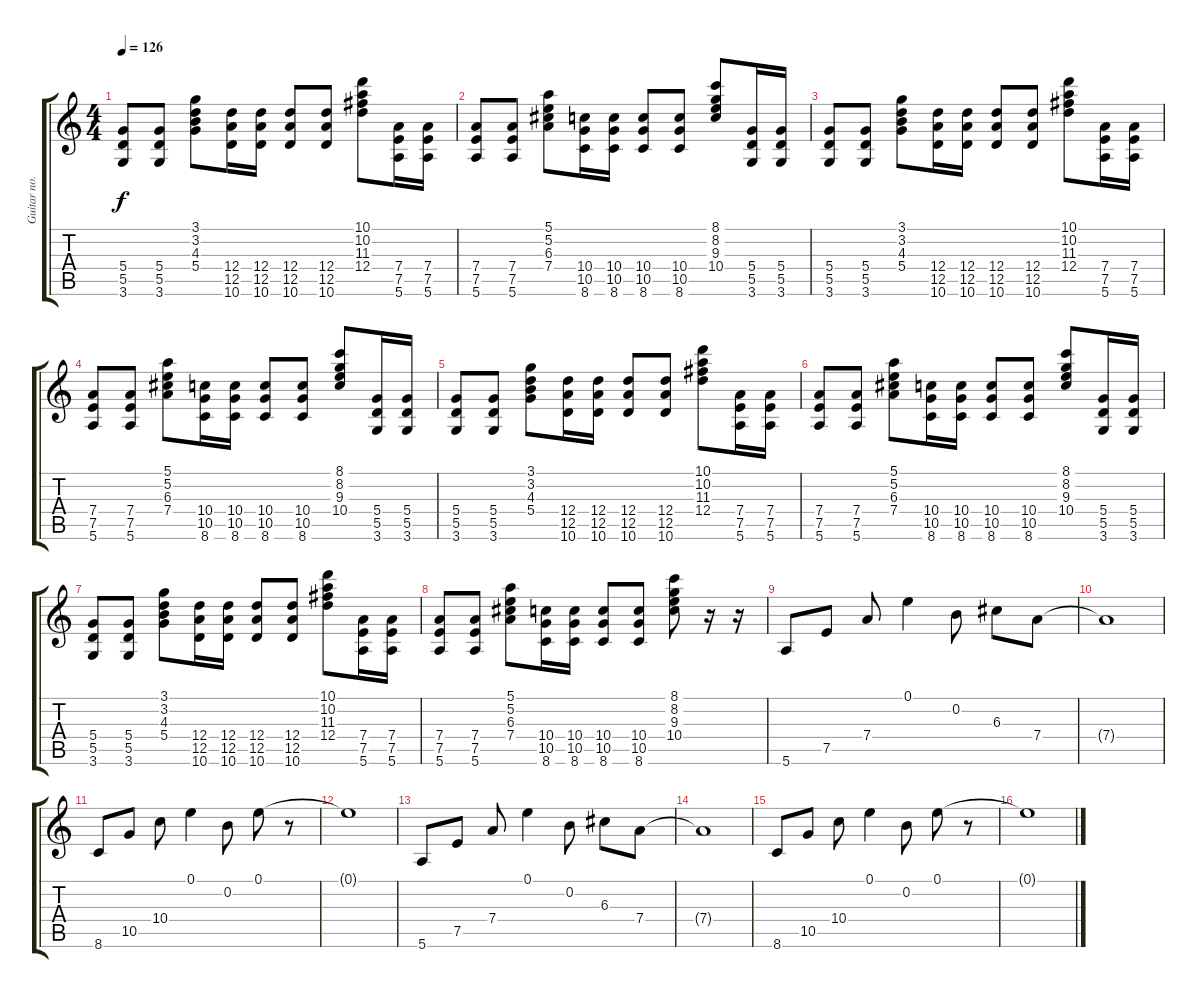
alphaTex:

\track ("Guitar no.1 " "Guitar no.") {instrument distortionguitar}
\staff {score tabs}
\tuning (E4 B3 G3 D3 A2 E2) {hide}
\ts (4 4)
\tempo 126
\clef g2
\ks c
(5.4 5.5 3.6).8{dy f instrument electricguitarclean} (5.4 5.5 3.6).8 (3.1 3.2 4.3 5.4).8 (12.4 12.5 10.6).16 (12.4 12.5 10.6).16 (12.4 12.5 10.6).8 (12.4 12.5 10.6).8 (10.1 10.2 11.3 12.4).8 (7.4 7.5 5.6).16 (7.4 7.5 5.6).16 |
(7.4 7.5 5.6).8 (7.4 7.5 5.6).8 (5.1 5.2 6.3 7.4).8 (10.4 10.5 8.6).16 (10.4 10.5 8.6).16 (10.4 10.5 8.6).8 (10.4 10.5 8.6).8 (8.1 8.2 9.3 10.4).8 (5.4 5.5 3.6).16 (5.4 5.5 3.6).16 |
(5.4 5.5 3.6).8{instrument electricguitarclean} (5.4 5.5 3.6).8 (3.1 3.2 4.3 5.4).8 (12.4 12.5 10.6).16 (12.4 12.5 10.6).16 (12.4 12.5 10.6).8 (12.4 12.5 10.6).8 (10.1 10.2 11.3 12.4).8 (7.4 7.5 5.6).16 (7.4 7.5 5.6).16 |
(7.4 7.5 5.6).8 (7.4 7.5 5.6).8 (5.1 5.2 6.3 7.4).8 (10.4 10.5 8.6).16 (10.4 10.5 8.6).16 (10.4 10.5 8.6).8 (10.4 10.5 8.6).8 (8.1 8.2 9.3 10.4).8 (5.4 5.5 3.6).16 (5.4 5.5 3.6).16 |
(5.4 5.5 3.6).8{instrument electricguitarclean} (5.4 5.5 3.6).8 (3.1 3.2 4.3 5.4).8 (12.4 12.5 10.6).16 (12.4 12.5 10.6).16 (12.4 12.5 10.6).8 (12.4 12.5 10.6).8 (10.1 10.2 11.3 12.4).8 (7.4 7.5 5.6).16 (7.4 7.5 5.6).16 |
(7.4 7.5 5.6).8 (7.4 7.5 5.6).8 (5.1 5.2 6.3 7.4).8 (10.4 10.5 8.6).16 (10.4 10.5 8.6).16 (10.4 10.5 8.6).8 (10.4 10.5 8.6).8 (8.1 8.2 9.3 10.4).8 (5.4 5.5 3.6).16 (5.4 5.5 3.6).16 |
(5.4 5.5 3.6).8{instrument electricguitarclean} (5.4 5.5 3.6).8 (3.1 3.2 4.3 5.4).8 (12.4 12.5 10.6).16 (12.4 12.5 10.6).16 (12.4 12.5 10.6).8 (12.4 12.5 10.6).8 (10.1 10.2 11.3 12.4).8 (7.4 7.5 5.6).16 (7.4 7.5 5.6).16 |
(7.4 7.5 5.6).8 (7.4 7.5 5.6).8 (5.1 5.2 6.3 7.4).8 (10.4 10.5 8.6).16 (10.4 10.5 8.6).16 (10.4 10.5 8.6).8 (10.4 10.5 8.6).8 (8.1 8.2 9.3 10.4).8 r.16 r.16 |
5.6.8 7.5.8 7.4.8 0.1.4 0.2.8 6.3.8 7.4.8 |
7.4{t}.1 |
8.6.8 10.5.8 10.4.8 0.1.4 0.2.8 0.1.8 r.8 |
0.1{t}.1 |
5.6.8 7.5.8 7.4.8 0.1.4 0.2.8 6.3.8 7.4.8 |
7.4{t}.1 |
8.6.8 10.5.8 10.4.8 0.1.4 0.2.8 0.1.8 r.8 |
0.1{t}.1
